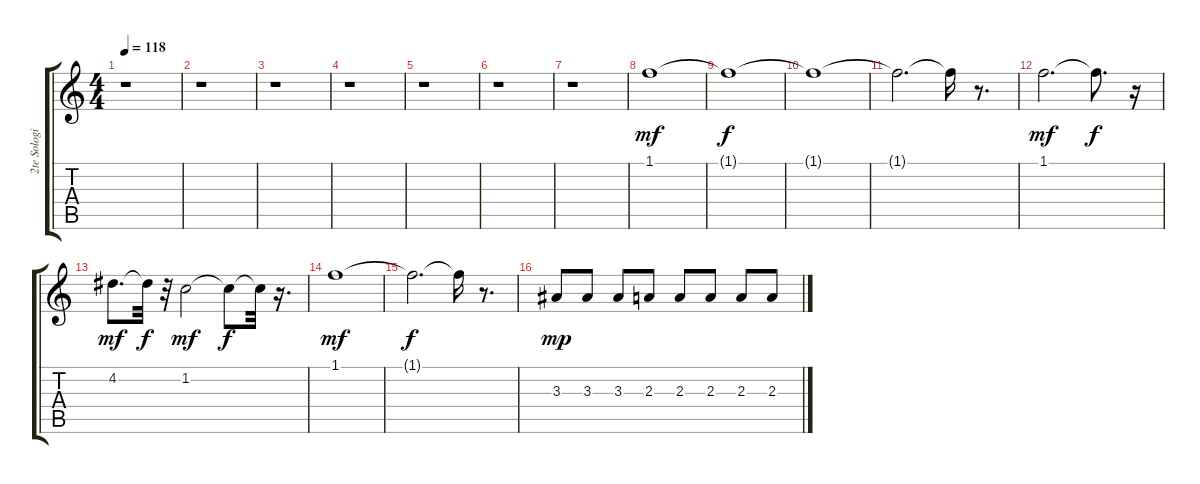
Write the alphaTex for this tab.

\track ("2te Sologitarre" "2te Sologi") {instrument overdrivenguitar}
\staff {score tabs}
\tuning (E4 B3 G3 D3 A2 E2) {hide}
\ts (4 4)
\tempo 118
\clef g2
\ks c
r.1{dy f} |
r.1 |
r.1 |
r.1 |
r.1 |
r.1 |
r.1 |
1.1.1{dy mf} |
1.1{t}.1{dy f} |
1.1{t}.1 |
1.1{t}.2{d} 1.1{t}.16 r.8{d} |
1.1.2{d dy mf} 1.1{t}.8{d dy f} r.16 |
4.2.8{d dy mf} 4.2{t}.32{dy f} r.32 1.2.2{dy mf} 1.2{t}.8{dy f} 1.2{t}.32 r.16{d} |
1.1.1{dy mf} |
1.1{t}.2{d dy f} 1.1{t}.16 r.8{d} |
3.3.8{dy mp} 3.3.8 3.3.8 2.3.8 2.3.8 2.3.8 2.3.8 2.3.8
